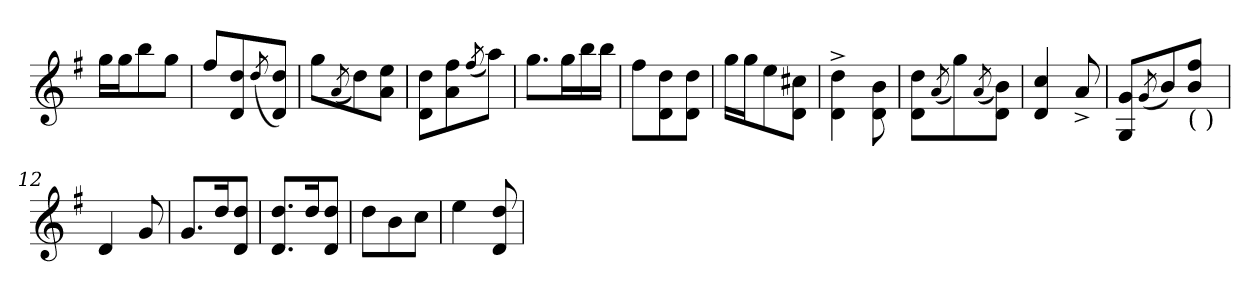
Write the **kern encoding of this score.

**kern
*part1
*staff1
*clefG2
*k[f#]
*G:
=1
16gg\LL
16gg\J
8bb\
8gg\J
=2
8ff#/L
8d/ 8dd/
(<8qdd/
8d/ 8dd/J)
=3
8gg\L
(<8qa/
8dd\)
8a\ 8ee\J
=4
8d\ 8dd\L
8a\ 8ff#\
(<8qff#/
8aa\J)
!!LO:LB:g=z
=5
8.gg\L
16gg\L
16bb\
16bb\JJ
=6
8ff#\L
8d\ 8dd\
8d\ 8dd\J
=7
16gg\LL
16gg\J
8ee\
8d\ 8cc#X\J
=8
4d\^> 4dd\^>
8d\ 8b\
!!LO:LB:g=z
=9
8d\ 8dd\L
(<8qa/
8gg\)
(<8qa/
8d\ 8b\J)
=10
4d/ 4cc/
8a^>/
=11
8G/ 8g/L
(<8qg/
8b/)
!LO:TX:b:t=(   )
8b/ 8ff#!/J
=12
4d/
8g/
!!LO:LB:g=z
=13
8.g/L
16dd/k
8d/ 8dd/J
=14
8.d/ 8.dd/L
16dd/k
8d/ 8dd/J
=15
8dd\L
8b\
8cc\J
=16
4ee\
8d/ 8dd/
=
*-
